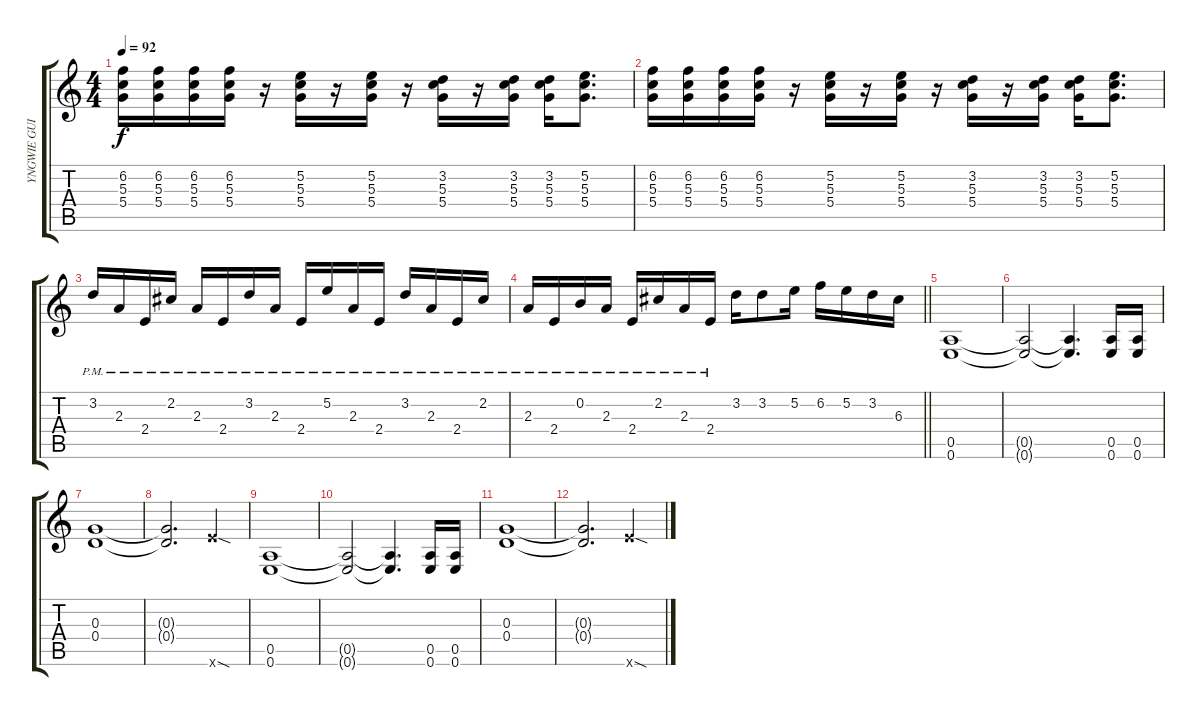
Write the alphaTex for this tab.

\track ("YNGWIE GUITAR 1" "YNGWIE GUI") {instrument overdrivenguitar}
\staff {score tabs}
\tuning (E4 B3 G3 D3 A2 E2) {hide}
\ts (4 4)
\tempo 92
\clef g2
\ks c
(6.2 5.3 5.4).16{dy f} (6.2 5.3 5.4).16 (6.2 5.3 5.4).16 (6.2 5.3 5.4).16 r.16 (5.2 5.3 5.4).16 r.16 (5.2 5.3 5.4).16 r.16 (3.2 5.3 5.4).16 r.16 (3.2 5.3 5.4).16 (3.2 5.3 5.4).16 (5.2 5.3 5.4).8{d} |
(6.2 5.3 5.4).16 (6.2 5.3 5.4).16 (6.2 5.3 5.4).16 (6.2 5.3 5.4).16 r.16 (5.2 5.3 5.4).16 r.16 (5.2 5.3 5.4).16 r.16 (3.2 5.3 5.4).16 r.16 (3.2 5.3 5.4).16 (3.2 5.3 5.4).16 (5.2 5.3 5.4).8{d} |
3.2{pm}.16 2.3{pm}.16 2.4{pm}.16 2.2{pm}.16 2.3{pm}.16 2.4{pm}.16 3.2{pm}.16 2.3{pm}.16 2.4{pm}.16 5.2{pm}.16 2.3{pm}.16 2.4{pm}.16 3.2{pm}.16 2.3{pm}.16 2.4{pm}.16 2.2{pm}.16 |
\barLineRight lightlight
2.3{pm}.16 2.4{pm}.16 0.2{pm}.16 2.3{pm}.16 2.4{pm}.16 2.2{pm}.16 2.3{pm}.16 2.4{pm}.16 3.2.16 3.2.8 5.2.16 6.2.16 5.2.16 3.2.16 6.3.16 |
(0.5 0.6).1 |
(0.5{t} 0.6{t}).2 (0.5{t} 0.6{t}).4{d} (0.5 0.6).16 (0.5 0.6).16 |
(0.3 0.4).1 |
(0.3{t} 0.4{t}).2{d} 12.6{sod x}.4 |
(0.5 0.6).1 |
(0.5{t} 0.6{t}).2 (0.5{t} 0.6{t}).4{d} (0.5 0.6).16 (0.5 0.6).16 |
(0.3 0.4).1 |
(0.3{t} 0.4{t}).2{d} 12.6{sod x}.4
